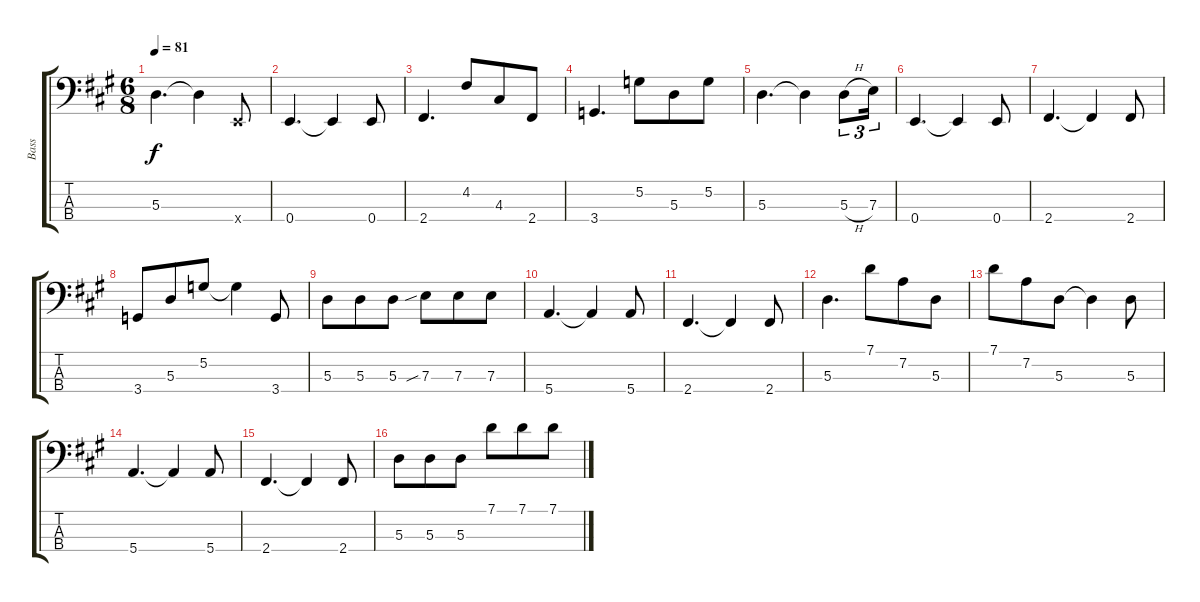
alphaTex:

\track ("Bass" "Bass") {instrument electricbassfinger}
\staff {score tabs}
\tuning (G2 D2 A1 E1) {hide}
\ts (6 8)
\tempo 81
\clef f4
\ks a
5.3.4{d dy f} 5.3{t}.4 0.4{x}.8 |
0.4.4{d} 0.4{t}.4 0.4.8 |
2.4.4{d} 4.2.8 4.3.8 2.4.8 |
3.4.4{d} 5.2.8 5.3.8 5.2.8 |
5.3.4{d} 5.3{t}.4 5.3{h}.8{tu (3 2)} 7.3.16{tu (3 2)} |
0.4.4{d} 0.4{t}.4 0.4.8 |
2.4.4{d} 2.4{t}.4 2.4.8 |
3.4.8 5.3.8 5.2.8 5.2{t}.4 3.4.8 |
5.3.8 5.3.8 5.3.8 7.3{sib}.8 7.3.8 7.3.8 |
5.4.4{d} 5.4{t}.4 5.4.8 |
2.4.4{d} 2.4{t}.4 2.4.8 |
5.3.4{d} 7.1.8 7.2.8 5.3.8 |
7.1.8 7.2.8 5.3.8 5.3{t}.4 5.3.8 |
5.4.4{d} 5.4{t}.4 5.4.8 |
2.4.4{d} 2.4{t}.4 2.4.8 |
5.3.8 5.3.8 5.3.8 7.1.8 7.1.8 7.1.8
